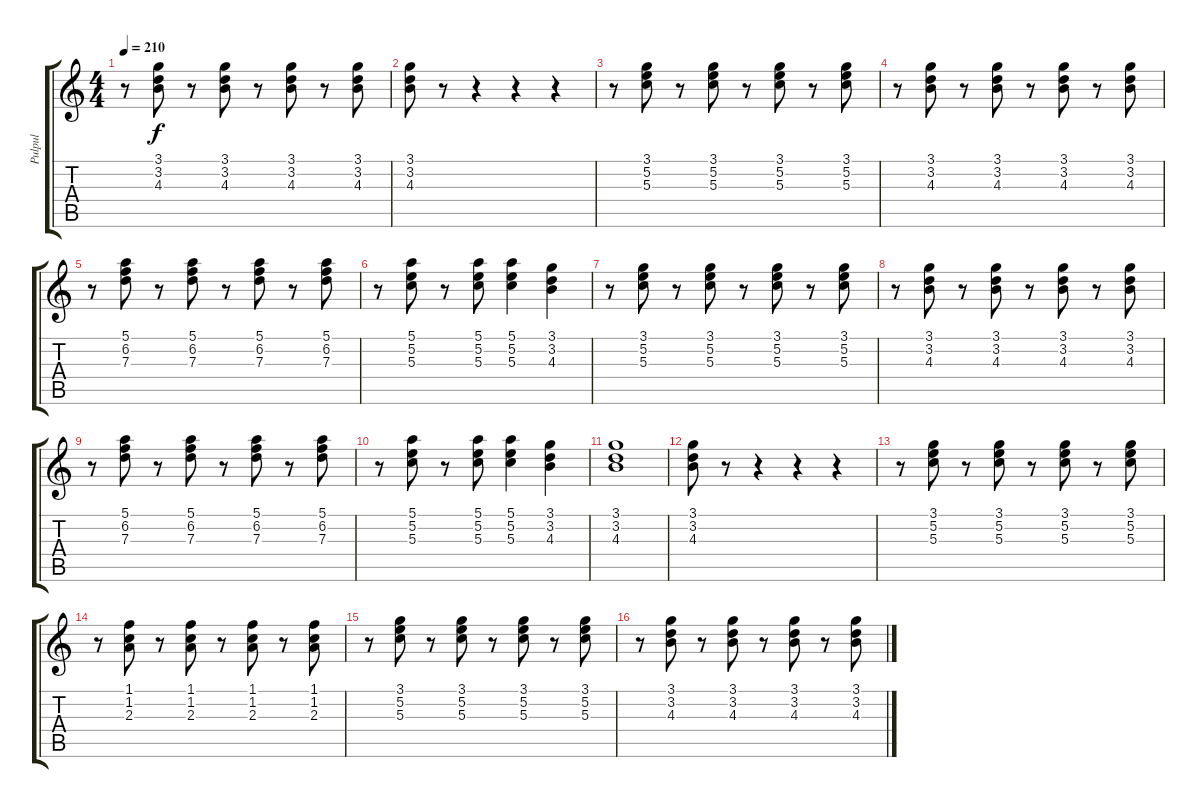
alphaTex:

\track ("Pulpul" "Pulpul") {instrument electricguitarjazz}
\staff {score tabs}
\tuning (E4 B3 G3 D3 A2 E2) {hide}
\ts (4 4)
\tempo 210
\clef g2
\ks c
r.8{dy f} (3.1 3.2 4.3).8 r.8 (3.1 3.2 4.3).8 r.8 (3.1 3.2 4.3).8 r.8 (3.1 3.2 4.3).8 |
(3.1 3.2 4.3).8 r.8 r.4 r.4 r.4 |
r.8 (3.1 5.2 5.3).8 r.8 (3.1 5.2 5.3).8 r.8 (3.1 5.2 5.3).8 r.8 (3.1 5.2 5.3).8 |
r.8 (3.1 3.2 4.3).8 r.8 (3.1 3.2 4.3).8 r.8 (3.1 3.2 4.3).8 r.8 (3.1 3.2 4.3).8 |
r.8 (5.1 6.2 7.3).8 r.8 (5.1 6.2 7.3).8 r.8 (5.1 6.2 7.3).8 r.8 (5.1 6.2 7.3).8 |
r.8 (5.1 5.2 5.3).8 r.8 (5.1 5.2 5.3).8 (5.1 5.2 5.3).4 (3.1 3.2 4.3).4 |
r.8 (3.1 5.2 5.3).8 r.8 (3.1 5.2 5.3).8 r.8 (3.1 5.2 5.3).8 r.8 (3.1 5.2 5.3).8 |
r.8 (3.1 3.2 4.3).8 r.8 (3.1 3.2 4.3).8 r.8 (3.1 3.2 4.3).8 r.8 (3.1 3.2 4.3).8 |
r.8 (5.1 6.2 7.3).8 r.8 (5.1 6.2 7.3).8 r.8 (5.1 6.2 7.3).8 r.8 (5.1 6.2 7.3).8 |
r.8 (5.1 5.2 5.3).8 r.8 (5.1 5.2 5.3).8 (5.1 5.2 5.3).4 (3.1 3.2 4.3).4 |
(3.1 3.2 4.3).1 |
(3.1 3.2 4.3).8 r.8 r.4 r.4 r.4 |
r.8 (3.1 5.2 5.3).8 r.8 (3.1 5.2 5.3).8 r.8 (3.1 5.2 5.3).8 r.8 (3.1 5.2 5.3).8 |
r.8 (1.1 1.2 2.3).8 r.8 (1.1 1.2 2.3).8 r.8 (1.1 1.2 2.3).8 r.8 (1.1 1.2 2.3).8 |
r.8 (3.1 5.2 5.3).8 r.8 (3.1 5.2 5.3).8 r.8 (3.1 5.2 5.3).8 r.8 (3.1 5.2 5.3).8 |
r.8 (3.1 3.2 4.3).8 r.8 (3.1 3.2 4.3).8 r.8 (3.1 3.2 4.3).8 r.8 (3.1 3.2 4.3).8
